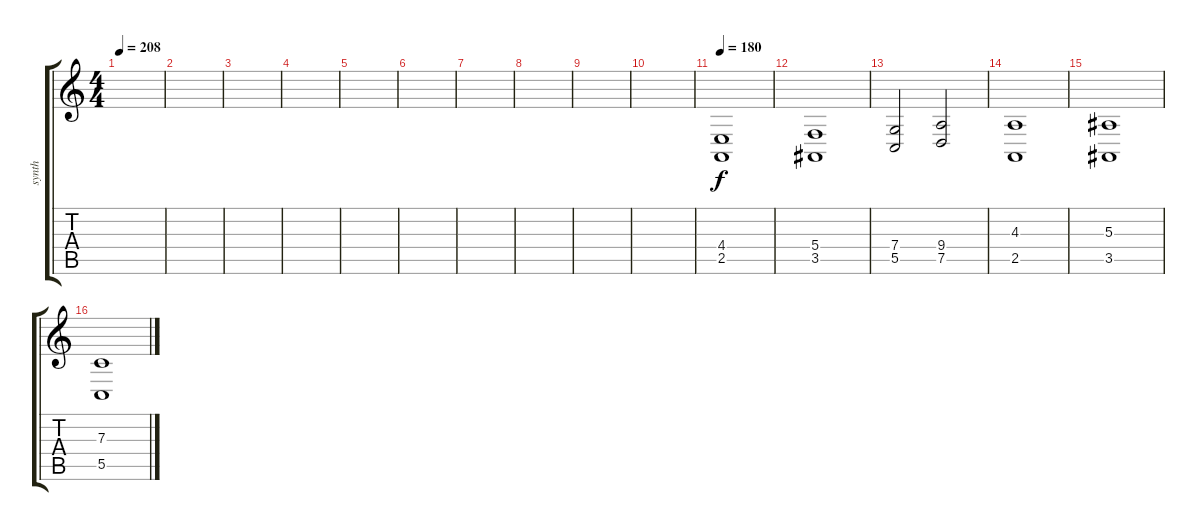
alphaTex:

\track ("synth" "synth") {instrument choiraahs}
\staff {score tabs}
\tuning (D4 A3 F3 C3 G2 D2) {hide}
\ts (4 4)
\tempo 208
\clef g2
\ks c
|
|
|
|
|
|
|
|
|
|
\tempo 180
(4.4 2.5).1 |
(5.4 3.5).1 |
(7.4 5.5).2 (9.4 7.5).2 |
(4.3 2.5).1 |
(5.3 3.5).1 |
(7.3 5.5).1
